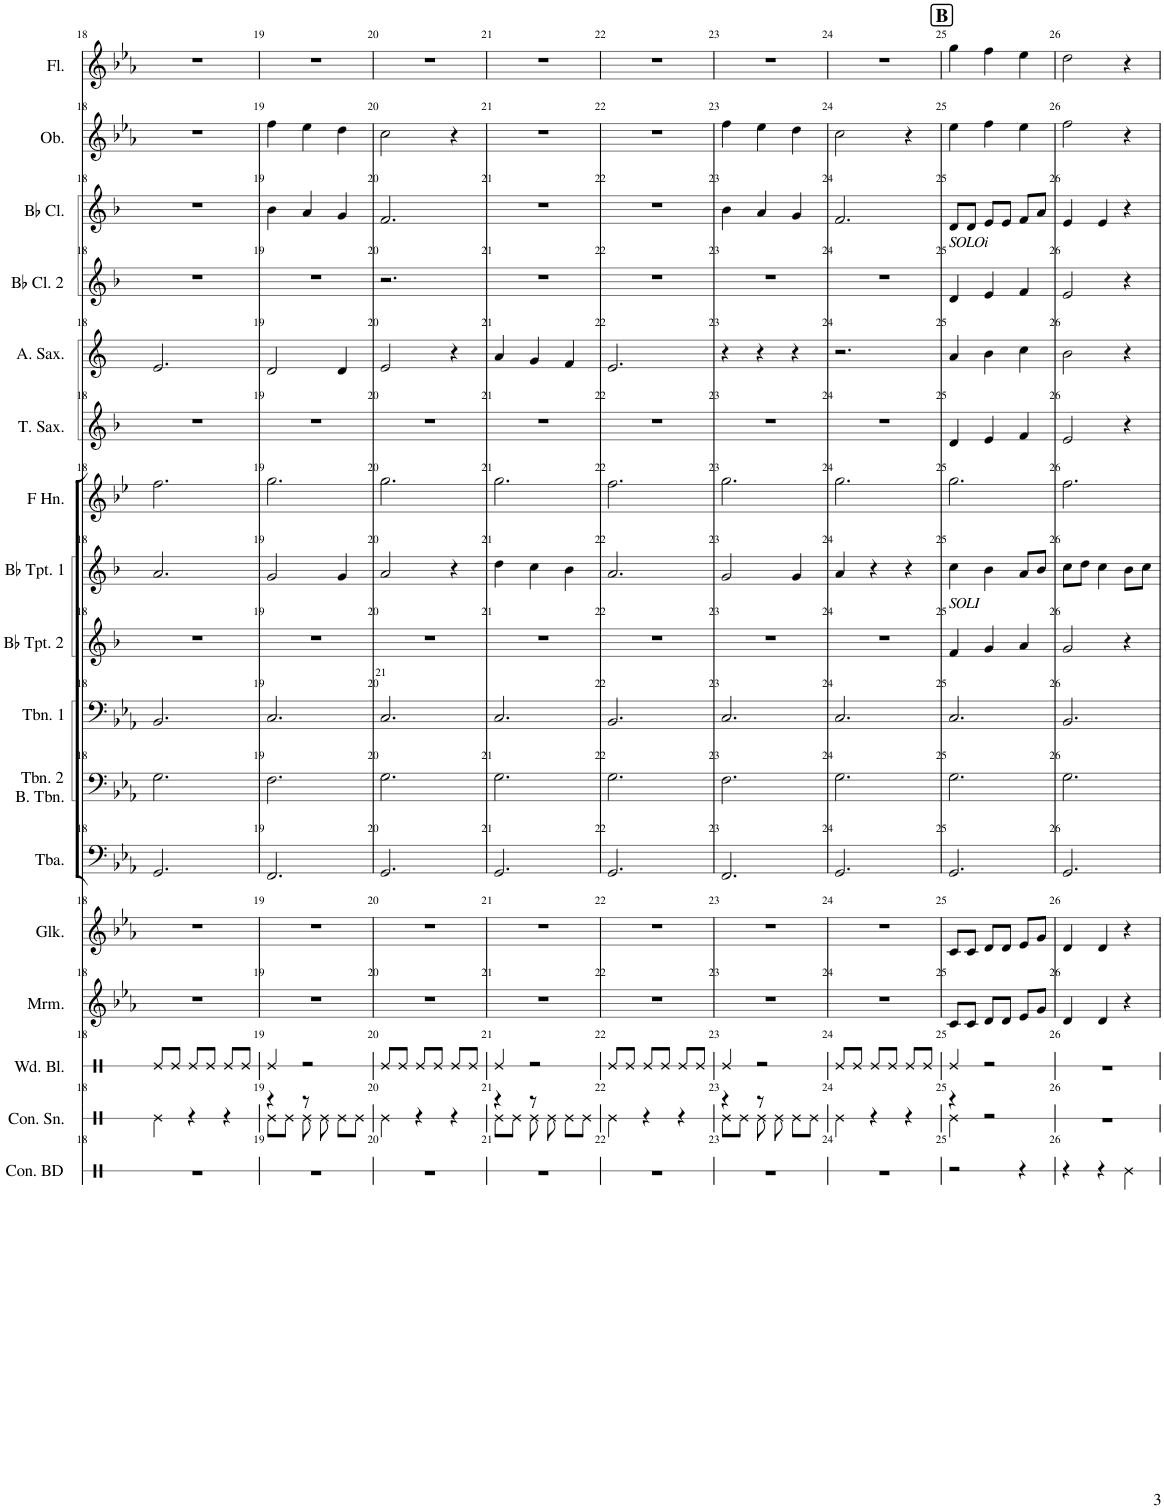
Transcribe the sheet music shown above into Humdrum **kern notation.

**kern	**kern	**kern	**kern	**kern	**kern	**kern	**kern	**kern	**kern	**kern	**kern	**kern	**kern	**kern	**kern	**kern
*part17	*part16	*part15	*part14	*part13	*part12	*part11	*part10	*part9	*part8	*part7	*part6	*part5	*part4	*part3	*part2	*part1
*staff17	*staff16	*staff15	*staff14	*staff13	*staff12	*staff11	*staff10	*staff9	*staff8	*staff7	*staff6	*staff5	*staff4	*staff3	*staff2	*staff1
*I"Concert Bass Drum	*I"Concert Snare Drum	*I"Wood Blocks	*I"Marimba	*I"Glockenspiel	*I"Tuba	*I"Trombone 2 Bass Trombone	*I"Trombone 1	*I"Bb Trumpet 2	*I"Bb Trumpet 1	*I"Horn in F	*I"Tenor Saxophone	*I"Alto Saxophone	*I"Bb Clarinet 2	*I"Bb Clarinet 1	*I"Oboe	*I"Flute
*I'Con. BD	*I'Con. Sn.	*I'Wd. Bl.	*I'Mrm.	*I'Glk.	*I'Tba.	*I'Tbn. 2 B. Tbn.	*I'Tbn. 1	*I'Bb Tpt. 2	*I'Bb Tpt. 1	*	*I'T. Sax.	*I'A. Sax.	*I'Bb Cl. 2	*I'Bb Cl.	*I'Ob.	*I'Fl.
!!LO:PB:g=z
*clefX	*clefX	*clefX	*clefG2	*clefG2	*clefF4	*clefF4	*clefF4	*clefG2	*clefG2	*clefG2	*clefG2	*clefG2	*clefG2	*clefG2	*clefG2	*clefG2
*	*	*	*	*Trd-14c-24	*	*	*	*Trd1c2	*Trd1c2	*Trd4c7	*Trd8c14	*Trd5c9	*Trd1c2	*Trd1c2	*	*
*k[b-e-a-]	*k[b-e-a-]	*k[b-e-a-]	*k[b-e-a-]	*k[b-e-a-]	*k[b-e-a-]	*k[b-e-a-]	*k[b-e-a-]	*k[b-]	*k[b-]	*k[b-e-]	*k[b-]	*k[]	*k[b-]	*k[b-]	*k[b-e-a-]	*k[b-e-a-]
*M3/4	*M3/4	*M3/4	*M3/4	*M3/4	*M3/4	*M3/4	*M3/4	*M3/4	*M3/4	*M3/4	*M3/4	*M3/4	*M3/4	*M3/4	*M3/4	*M3/4
=18	=18	=18	=18	=18	=18	=18	=18	=18	=18	=18	=18	=18	=18	=18	=18	=18
2.r	4Re\	8Re/L	2.r	2.r	2.GG/	2.G\	2.BB-/	2.r	2.a/	2.ff\	2.r	2.e/	2.r	2.r	2.r	2.r
.	.	8Re/J	.	.	.	.	.	.	.	.	.	.	.	.	.	.
.	4r	8Re/L	.	.	.	.	.	.	.	.	.	.	.	.	.	.
.	.	8Re/J	.	.	.	.	.	.	.	.	.	.	.	.	.	.
.	4r	8Re/L	.	.	.	.	.	.	.	.	.	.	.	.	.	.
.	.	8Re/J	.	.	.	.	.	.	.	.	.	.	.	.	.	.
=19	=19	=19	=19	=19	=19	=19	=19	=19	=19	=19	=19	=19	=19	=19	=19	=19
*	*^	*	*	*	*	*	*	*	*	*	*	*	*	*	*	*
2.r	4r	8Re\L	4Re/	2.r	2.r	2.FF/	2.F\	2.C/	2.r	2g/	2.gg\	2.r	2d/	2.r	4b-\	4ff\	2.r
.	.	8Re\J	.	.	.	.	.	.	.	.	.	.	.	.	.	.	.
.	8r	8Re\	2r	.	.	.	.	.	.	.	.	.	.	.	4a/	4ee-\	.
.	8Re\	4.ryy	.	.	.	.	.	.	.	.	.	.	.	.	.	.	.
.	8Re\L	.	.	.	.	.	.	.	.	4g/	.	.	4d/	.	4g/	4dd\	.
.	8Re\J	.	.	.	.	.	.	.	.	.	.	.	.	.	.	.	.
*	*v	*v	*	*	*	*	*	*	*	*	*	*	*	*	*	*	*
=20	=20	=20	=20	=20	=20	=20	=20	=20	=20	=20	=20	=20	=20	=20	=20	=20
2.r	4Re\	8Re/L	2.r	2.r	2.GG/	2.G\	2.C/	2.r	2a/	2.gg\	2.r	2e/	2.r	2.f/	2cc\	2.r
.	.	8Re/J	.	.	.	.	.	.	.	.	.	.	.	.	.	.
.	4r	8Re/L	.	.	.	.	.	.	.	.	.	.	.	.	.	.
.	.	8Re/J	.	.	.	.	.	.	.	.	.	.	.	.	.	.
.	4r	8Re/L	.	.	.	.	.	.	4r	.	.	4r	.	.	4r	.
.	.	8Re/J	.	.	.	.	.	.	.	.	.	.	.	.	.	.
=21	=21	=21	=21	=21	=21	=21	=21	=21	=21	=21	=21	=21	=21	=21	=21	=21
*	*^	*	*	*	*	*	*	*	*	*	*	*	*	*	*	*
2.r	4r	8Re\L	4Re/	2.r	2.r	2.GG/	2.G\	2.C/	2.r	4dd\	2.gg\	2.r	4a/	2.r	2.r	2.r	2.r
.	.	8Re\J	.	.	.	.	.	.	.	.	.	.	.	.	.	.	.
.	8r	8Re\	2r	.	.	.	.	.	.	4cc\	.	.	4g/	.	.	.	.
.	8Re\	4.ryy	.	.	.	.	.	.	.	.	.	.	.	.	.	.	.
.	8Re\L	.	.	.	.	.	.	.	.	4b-\	.	.	4f/	.	.	.	.
.	8Re\J	.	.	.	.	.	.	.	.	.	.	.	.	.	.	.	.
*	*v	*v	*	*	*	*	*	*	*	*	*	*	*	*	*	*	*
=22	=22	=22	=22	=22	=22	=22	=22	=22	=22	=22	=22	=22	=22	=22	=22	=22
2.r	4Re\	8Re/L	2.r	2.r	2.GG/	2.G\	2.BB-/	2.r	2.a/	2.ff\	2.r	2.e/	2.r	2.r	2.r	2.r
.	.	8Re/J	.	.	.	.	.	.	.	.	.	.	.	.	.	.
.	4r	8Re/L	.	.	.	.	.	.	.	.	.	.	.	.	.	.
.	.	8Re/J	.	.	.	.	.	.	.	.	.	.	.	.	.	.
.	4r	8Re/L	.	.	.	.	.	.	.	.	.	.	.	.	.	.
.	.	8Re/J	.	.	.	.	.	.	.	.	.	.	.	.	.	.
=23	=23	=23	=23	=23	=23	=23	=23	=23	=23	=23	=23	=23	=23	=23	=23	=23
*	*^	*	*	*	*	*	*	*	*	*	*	*	*	*	*	*
2.r	4r	8Re\L	4Re/	2.r	2.r	2.FF/	2.F\	2.C/	2.r	2g/	2.gg\	2.r	4r	2.r	4b-\	4ff\	2.r
.	.	8Re\J	.	.	.	.	.	.	.	.	.	.	.	.	.	.	.
.	8r	8Re\	2r	.	.	.	.	.	.	.	.	.	4r	.	4a/	4ee-\	.
.	8Re\	4.ryy	.	.	.	.	.	.	.	.	.	.	.	.	.	.	.
.	8Re\L	.	.	.	.	.	.	.	.	4g/	.	.	4r	.	4g/	4dd\	.
.	8Re\J	.	.	.	.	.	.	.	.	.	.	.	.	.	.	.	.
*	*v	*v	*	*	*	*	*	*	*	*	*	*	*	*	*	*	*
=24	=24	=24	=24	=24	=24	=24	=24	=24	=24	=24	=24	=24	=24	=24	=24	=24
2.r	4Re\	8Re/L	2.r	2.r	2.GG/	2.G\	2.C/	2.r	4a/	2.gg\	2.r	2.r	2.r	2.f/	2cc\	2.r
.	.	8Re/J	.	.	.	.	.	.	.	.	.	.	.	.	.	.
.	4r	8Re/L	.	.	.	.	.	.	4r	.	.	.	.	.	.	.
.	.	8Re/J	.	.	.	.	.	.	.	.	.	.	.	.	.	.
.	4r	8Re/L	.	.	.	.	.	.	4r	.	.	.	.	.	4r	.
.	.	8Re/J	.	.	.	.	.	.	.	.	.	.	.	.	.	.
!!LO:REH:place=s1:a:B:cj:fs=14:t=B
=25	=25	=25	=25	=25	=25	=25	=25	=25	=25	=25	=25	=25	=25	=25	=25	=25
*	*^	*	*	*	*	*	*	*	*	*	*	*	*	*	*	*
!	!	!	!	!	!	!	!	!	!	!	!	!	!	!	!LO:TX:b:i:t=SOLOi	!	!
!	!	!	!	!	!	!	!	!	!	!LO:TX:b:i:t=SOLI	!	!	!	!	!	!	!
2r	4r	4Re\	4Re/	8c/L	8c/L	2.GG/	2.G\	2.C/	4f/	4cc\	2.gg\	4d/	4a/	4d/	8d/L	4ee-\	4gg\
.	.	.	.	8c/J	8c/J	.	.	.	.	.	.	.	.	.	8d/J	.	.
.	2r	2ryy	2r	8d/L	8d/L	.	.	.	4g/	4b-\	.	4e/	4b\	4e/	8e/L	4ff\	4ff\
.	.	.	.	8d/J	8d/J	.	.	.	.	.	.	.	.	.	8e/J	.	.
4r	.	.	.	8e-/L	8e-/L	.	.	.	4a/	8a/L	.	4f/	4cc\	4f/	8f/L	4ee-\	4ee-\
.	.	.	.	8g/J	8g/J	.	.	.	.	8b-/J	.	.	.	.	8a/J	.	.
*	*v	*v	*	*	*	*	*	*	*	*	*	*	*	*	*	*	*
=26	=26	=26	=26	=26	=26	=26	=26	=26	=26	=26	=26	=26	=26	=26	=26	=26
4r	2.r	2.r	4d/	4d/	2.GG/	2.G\	2.BB-/	2g/	8cc\L	2.ff\	2e/	2b\	2e/	4e/	2ff\	2dd\
.	.	.	.	.	.	.	.	.	8dd\J	.	.	.	.	.	.	.
4r	.	.	4d/	4d/	.	.	.	.	4cc\	.	.	.	.	4e/	.	.
4Re\	.	.	4r	4r	.	.	.	4r	8b-\L	.	4r	4r	4r	4r	4r	4r
.	.	.	.	.	.	.	.	.	8cc\J	.	.	.	.	.	.	.
=	=	=	=	=	=	=	=	=	=	=	=	=	=	=	=	=
*-	*-	*-	*-	*-	*-	*-	*-	*-	*-	*-	*-	*-	*-	*-	*-	*-
